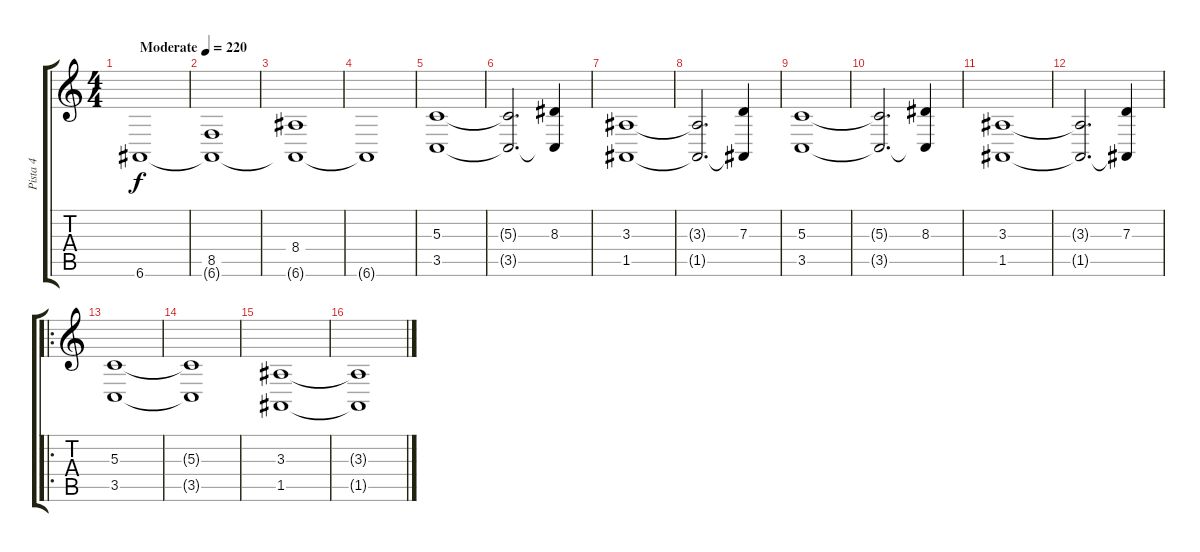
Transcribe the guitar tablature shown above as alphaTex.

\track ("Pista 4" "Pista 4") {instrument stringensemble1}
\staff {score tabs}
\tuning (E4 B3 G3 D3 A2 E2) {hide}
\ts (4 4)
\tempo (220 "Moderate")
\clef g2
\ks c
6.6.1{dy f instrument stringensemble1} |
(8.5 6.6{t}).1 |
(8.4 6.6{t}).1 |
6.6{t}.1 |
(5.3 3.5).1 |
(5.3{t} 3.5{t}).2{d} (8.3 3.5{t}).4 |
(3.3 1.5).1 |
(3.3{t} 1.5{t}).2{d} (7.3 1.5{t}).4 |
(5.3 3.5).1 |
(5.3{t} 3.5{t}).2{d} (8.3 3.5{t}).4 |
(3.3 1.5).1 |
(3.3{t} 1.5{t}).2{d} (7.3 1.5{t}).4 |
\ro
(5.3 3.5).1 |
(5.3{t} 3.5{t}).1 |
(3.3 1.5).1 |
(3.3{t} 1.5{t}).1
